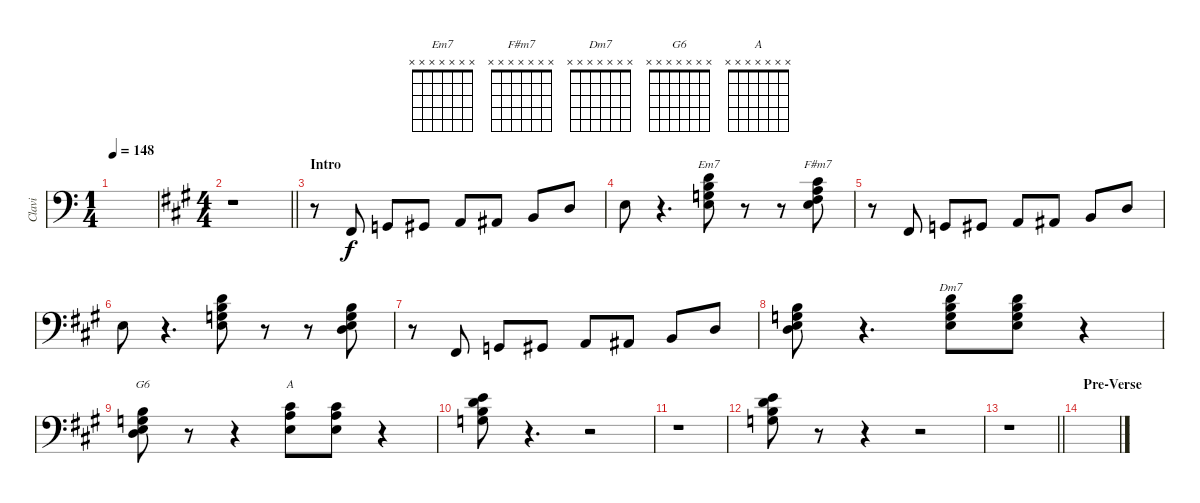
\track ("Clavi" "Clavi") {instrument harpsichord}
\staff {score}
\tuning (E4 B3 G3 D3 A2 E2 B1) {hide}
\chord ("Em7" x x x x x x x)
\chord ("F#m7" x x x x x x x)
\chord ("Dm7" x x x x x x x)
\chord ("G6" x x x x x x x)
\chord ("A" x x x x x x x)
\ts (1 4)
\tempo 148
\clef f4
\ks c
|
\ts (4 4)
\barLineRight lightlight
\ks a
r.1 |
\section ("" "Intro")
r.8 2.6.8 3.6.8 4.6.8 0.5.8 1.5.8 2.5.8 0.4.8 |
2.4.8 r.4{d} (0.2 0.3 2.4 17.5).8{ch "Em7"} r.8 r.8 (2.2 2.3 2.4 9.5).8{ch "F#m7"} |
r.8 2.6.8 3.6.8 4.6.8 0.5.8 1.5.8 2.5.8 0.4.8 |
2.4.8 r.4{d} (0.2 0.3 2.4 17.5).8 r.8 r.8 (0.2 0.3 0.4 7.5).8 |
r.8 2.6.8 3.6.8 4.6.8 0.5.8 1.5.8 2.5.8 0.4.8 |
(0.2 0.3 0.4 7.5).8 r.4{d} (0.2 0.3 2.4 17.5).8{ch "Dm7"} (0.2 0.3 2.4 17.5).8 r.4 |
(0.2 0.3 0.4 7.5).8{ch "G6"} r.8 r.4 (2.2 2.3 2.4).8{ch "A"} (2.2 2.3 2.4).8 r.4 |
(0.1 0.2 0.3 12.4).8 r.4{d} r.2 |
r.1 |
(0.1 0.2 0.3 12.4).8 r.8 r.4 r.2 |
\barLineRight lightlight
r.1 |
\section ("" "Pre-Verse")
